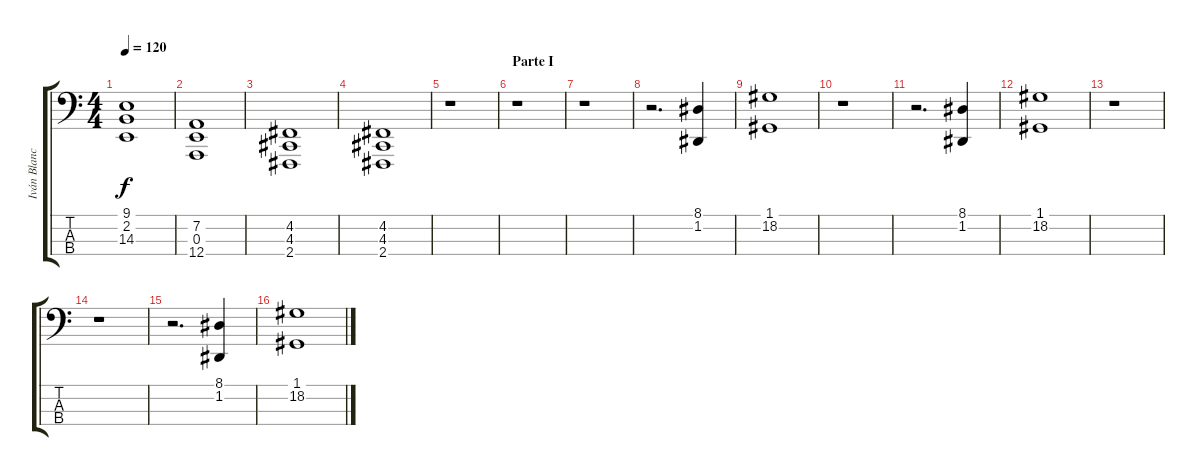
\track ("Iván Blanco (Piano \"mano izquierda\")" "Iván Blanc") {instrument acousticgrandpiano}
\staff {score tabs}
\tuning (G2 D2 A1 E1) {hide}
\ts (4 4)
\tempo 120
\clef f4
\ks c
(9.1 2.2 14.3).1{dy f} |
(7.2 0.3 12.4).1 |
(4.2 4.3 2.4).1 |
(4.2 4.3 2.4).1 |
r.1 |
\section ("" "Parte I ")
r.1 |
r.1 |
r.2{d} (8.1 1.2).4 |
(1.1 18.2).1 |
r.1 |
r.2{d} (8.1 1.2).4 |
(1.1 18.2).1 |
r.1 |
r.1 |
r.2{d} (8.1 1.2).4 |
(1.1 18.2).1
